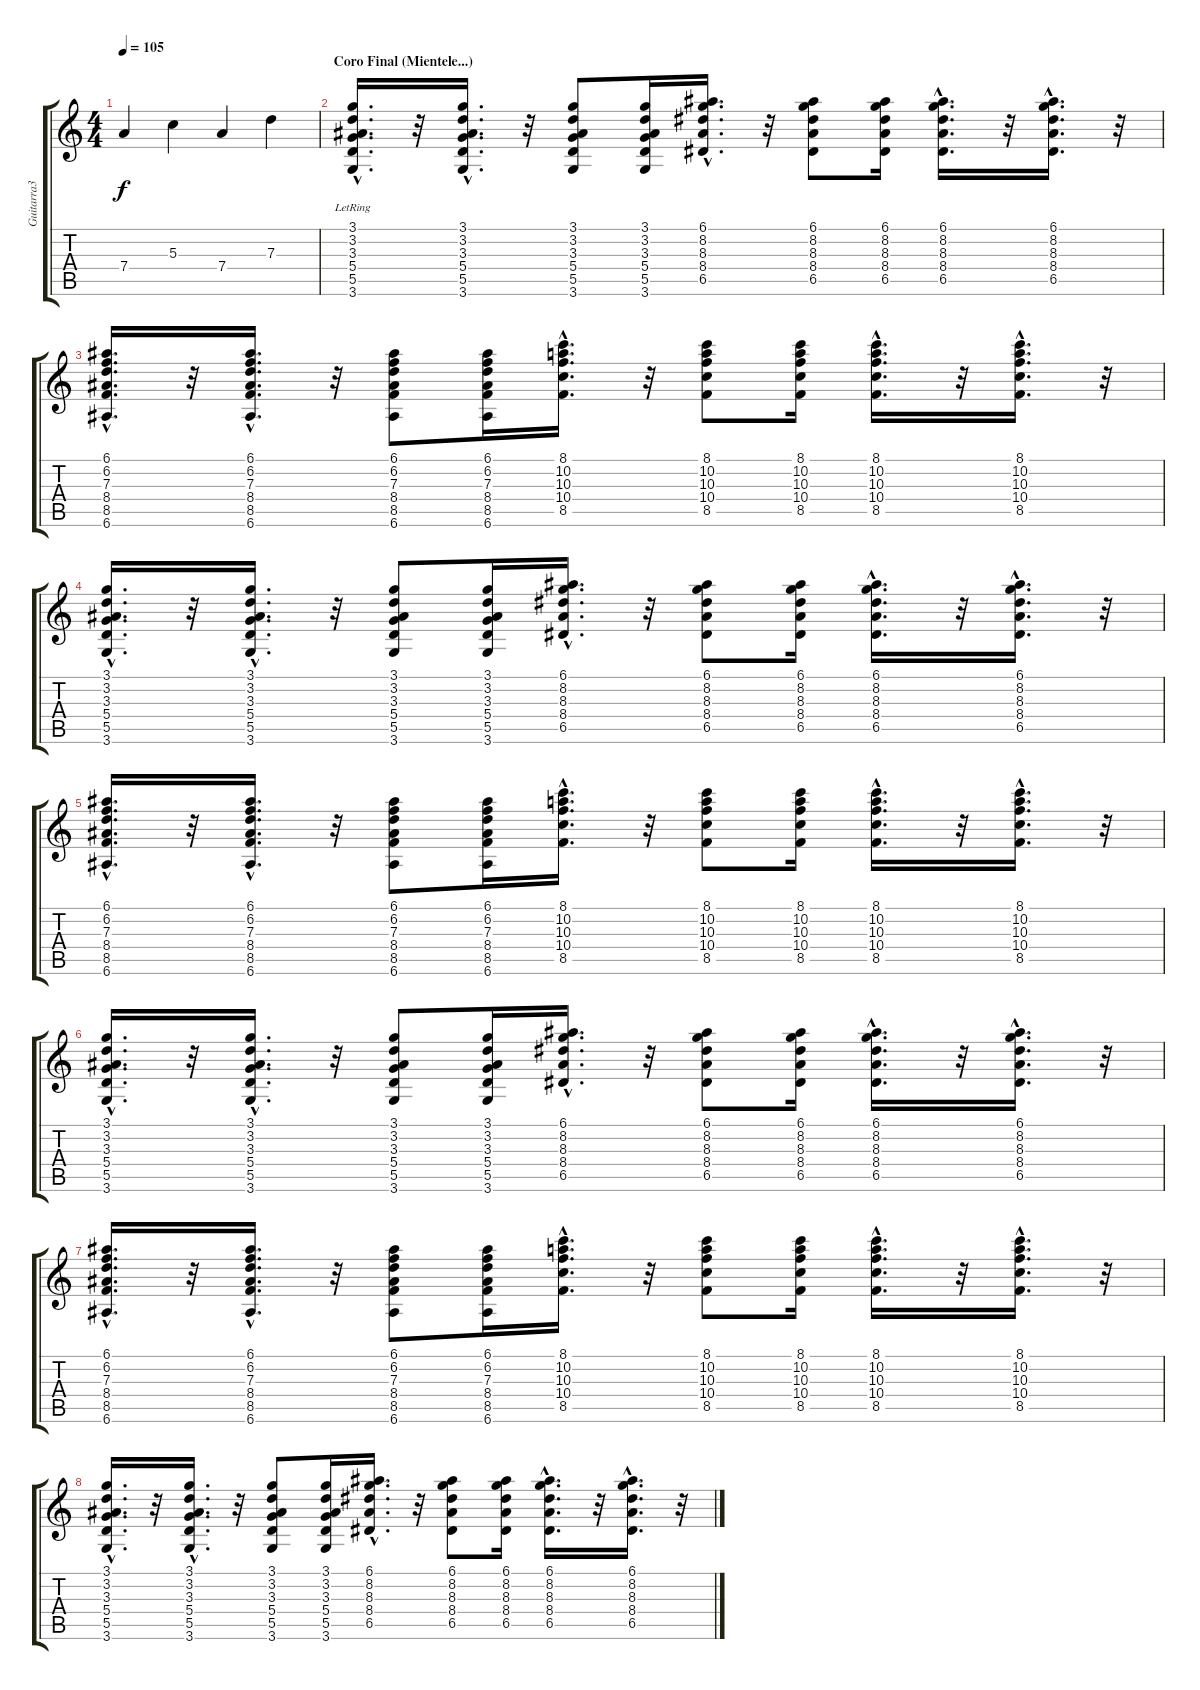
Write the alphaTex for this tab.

\track ("Guitarra3" "Guitarra3") {instrument distortionguitar}
\staff {score tabs}
\tuning (E4 B3 G3 D3 A2 E2) {hide}
\ts (4 4)
\tempo 105
\clef g2
\ks c
7.4.4{dy f} 5.3.4 7.4.4 7.3.4 |
\section ("" "Coro Final (Mientele...)")
(3.1{hac} 3.2{hac} 3.3{hac} 5.4{hac} 5.5{hac} 3.6{hac lr}).16{d} r.32 (3.1{hac} 3.2{hac} 3.3{hac} 5.4{hac} 5.5{hac} 3.6{hac}).16{d} r.32 (3.1 3.2 3.3 5.4 5.5 3.6).8 (3.1 3.2 3.3 5.4 5.5 3.6).16 (6.1{hac} 8.2{hac} 8.3{hac} 8.4{hac} 6.5{hac}).16{d} r.32 (6.1 8.2 8.3 8.4 6.5).8 (6.1 8.2 8.3 8.4 6.5).16 (6.1{hac} 8.2{hac} 8.3{hac} 8.4{hac} 6.5{hac}).16{d} r.32 (6.1{hac} 8.2{hac} 8.3{hac} 8.4{hac} 6.5{hac}).16{d} r.32 |
(6.1{hac} 6.2{hac} 7.3{hac} 8.4{hac} 8.5{hac} 6.6{hac}).16{d} r.32 (6.1{hac} 6.2{hac} 7.3{hac} 8.4{hac} 8.5{hac} 6.6{hac}).16{d} r.32 (6.1 6.2 7.3 8.4 8.5 6.6).8 (6.1 6.2 7.3 8.4 8.5 6.6).16 (8.1{hac} 10.2{hac} 10.3{hac} 10.4{hac} 8.5{hac}).16{d} r.32 (8.1 10.2 10.3 10.4 8.5).8 (8.1 10.2 10.3 10.4 8.5).16 (8.1{hac} 10.2{hac} 10.3{hac} 10.4{hac} 8.5{hac}).16{d} r.32 (8.1{hac} 10.2{hac} 10.3{hac} 10.4{hac} 8.5{hac}).16{d} r.32 |
(3.1{hac} 3.2{hac} 3.3{hac} 5.4{hac} 5.5{hac} 3.6{hac}).16{d} r.32 (3.1{hac} 3.2{hac} 3.3{hac} 5.4{hac} 5.5{hac} 3.6{hac}).16{d} r.32 (3.1 3.2 3.3 5.4 5.5 3.6).8 (3.1 3.2 3.3 5.4 5.5 3.6).16 (6.1{hac} 8.2{hac} 8.3{hac} 8.4{hac} 6.5{hac}).16{d} r.32 (6.1 8.2 8.3 8.4 6.5).8 (6.1 8.2 8.3 8.4 6.5).16 (6.1{hac} 8.2{hac} 8.3{hac} 8.4{hac} 6.5{hac}).16{d} r.32 (6.1{hac} 8.2{hac} 8.3{hac} 8.4{hac} 6.5{hac}).16{d} r.32 |
(6.1{hac} 6.2{hac} 7.3{hac} 8.4{hac} 8.5{hac} 6.6{hac}).16{d} r.32 (6.1{hac} 6.2{hac} 7.3{hac} 8.4{hac} 8.5{hac} 6.6{hac}).16{d} r.32 (6.1 6.2 7.3 8.4 8.5 6.6).8 (6.1 6.2 7.3 8.4 8.5 6.6).16 (8.1{hac} 10.2{hac} 10.3{hac} 10.4{hac} 8.5{hac}).16{d} r.32 (8.1 10.2 10.3 10.4 8.5).8 (8.1 10.2 10.3 10.4 8.5).16 (8.1{hac} 10.2{hac} 10.3{hac} 10.4{hac} 8.5{hac}).16{d} r.32 (8.1{hac} 10.2{hac} 10.3{hac} 10.4{hac} 8.5{hac}).16{d} r.32 |
(3.1{hac} 3.2{hac} 3.3{hac} 5.4{hac} 5.5{hac} 3.6{hac}).16{d} r.32 (3.1{hac} 3.2{hac} 3.3{hac} 5.4{hac} 5.5{hac} 3.6{hac}).16{d} r.32 (3.1 3.2 3.3 5.4 5.5 3.6).8 (3.1 3.2 3.3 5.4 5.5 3.6).16 (6.1{hac} 8.2{hac} 8.3{hac} 8.4{hac} 6.5{hac}).16{d} r.32 (6.1 8.2 8.3 8.4 6.5).8 (6.1 8.2 8.3 8.4 6.5).16 (6.1{hac} 8.2{hac} 8.3{hac} 8.4{hac} 6.5{hac}).16{d} r.32 (6.1{hac} 8.2{hac} 8.3{hac} 8.4{hac} 6.5{hac}).16{d} r.32 |
(6.1{hac} 6.2{hac} 7.3{hac} 8.4{hac} 8.5{hac} 6.6{hac}).16{d} r.32 (6.1{hac} 6.2{hac} 7.3{hac} 8.4{hac} 8.5{hac} 6.6{hac}).16{d} r.32 (6.1 6.2 7.3 8.4 8.5 6.6).8 (6.1 6.2 7.3 8.4 8.5 6.6).16 (8.1{hac} 10.2{hac} 10.3{hac} 10.4{hac} 8.5{hac}).16{d} r.32 (8.1 10.2 10.3 10.4 8.5).8 (8.1 10.2 10.3 10.4 8.5).16 (8.1{hac} 10.2{hac} 10.3{hac} 10.4{hac} 8.5{hac}).16{d} r.32 (8.1{hac} 10.2{hac} 10.3{hac} 10.4{hac} 8.5{hac}).16{d} r.32 |
(3.1{hac} 3.2{hac} 3.3{hac} 5.4{hac} 5.5{hac} 3.6{hac}).16{d} r.32 (3.1{hac} 3.2{hac} 3.3{hac} 5.4{hac} 5.5{hac} 3.6{hac}).16{d} r.32 (3.1 3.2 3.3 5.4 5.5 3.6).8 (3.1 3.2 3.3 5.4 5.5 3.6).16 (6.1{hac} 8.2{hac} 8.3{hac} 8.4{hac} 6.5{hac}).16{d} r.32 (6.1 8.2 8.3 8.4 6.5).8 (6.1 8.2 8.3 8.4 6.5).16 (6.1{hac} 8.2{hac} 8.3{hac} 8.4{hac} 6.5{hac}).16{d} r.32 (6.1{hac} 8.2{hac} 8.3{hac} 8.4{hac} 6.5{hac}).16{d} r.32
